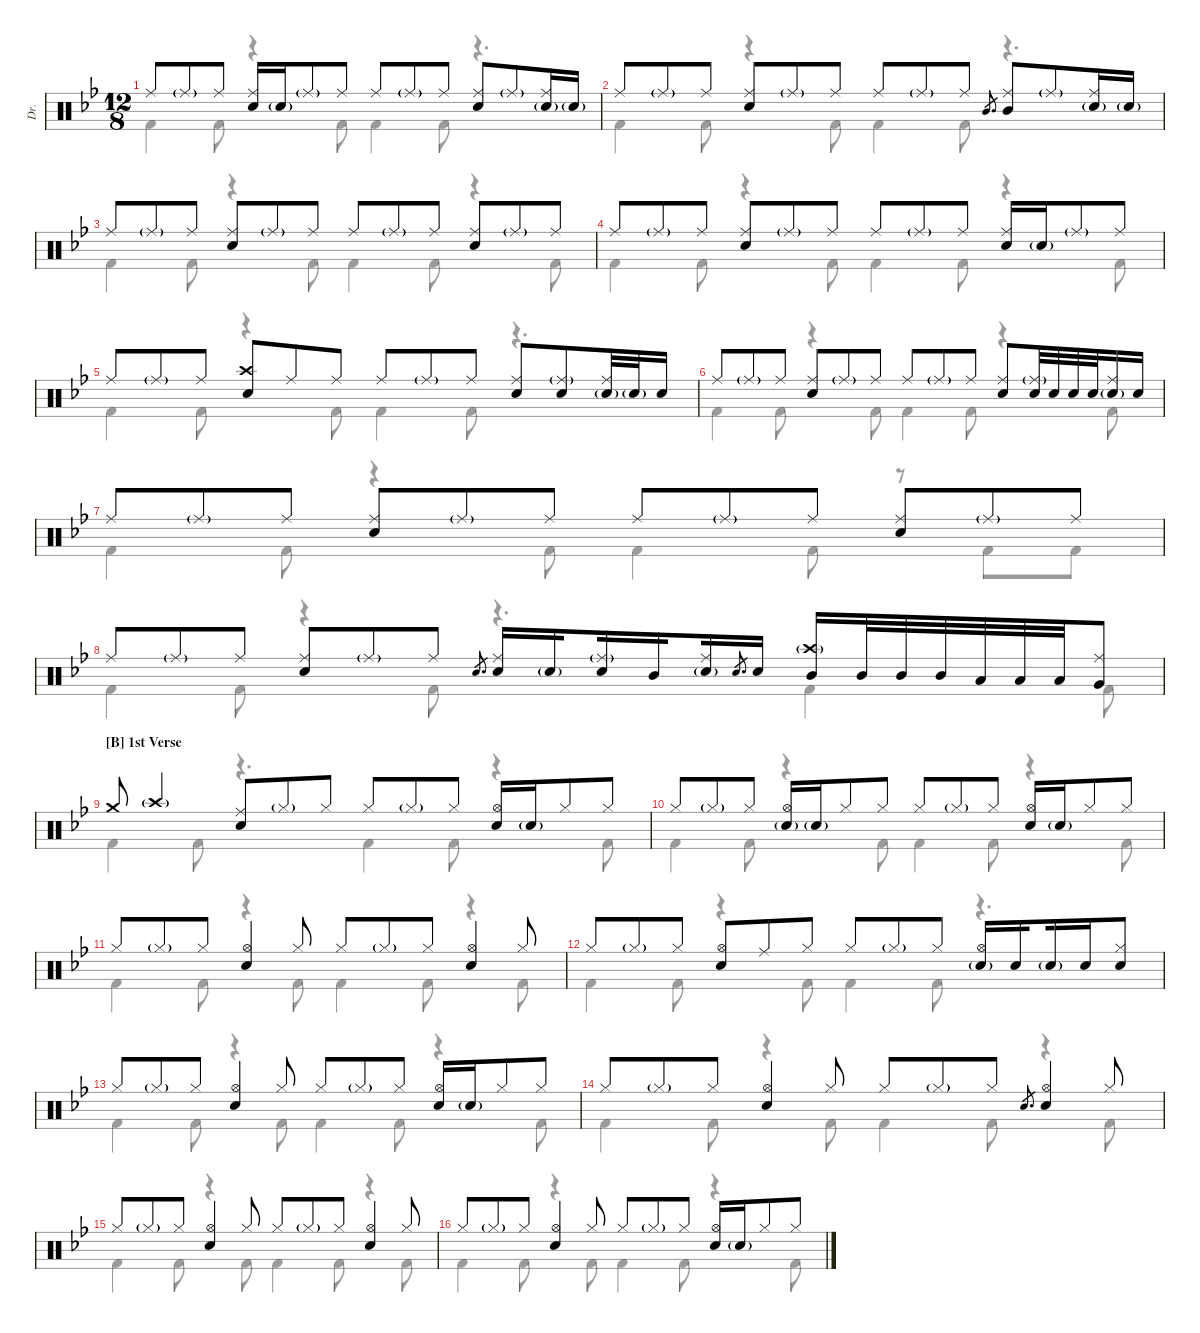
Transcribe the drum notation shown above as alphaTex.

\hideDynamics
\bracketExtendMode groupsimilarinstruments
\otherSystemsTrackNameOrientation horizontal
\track ("Drums" "Dr.") {multiBarRest instrument percussion}
\staff {score}
\articulation defaults
\voice
\ts (12 8)
\tempo (84 hide)
\clef neutral
\scale
0.548636
\ks bb "Ride (middle)"{acc forcenatural}.8{dy f beam Up} "Ride (middle)"{g acc forcenatural}.8{beam Up} "Ride (middle)"{acc forcenatural}.8{beam Up}
("Ride (middle)"{acc forcenatural} "Snare (hit) 2"{acc forcenatural}).16{dy ff beam Up} "Snare (hit) 2"{g acc forcenatural}.16{dy f beam Up} "Ride (middle)"{g acc forcenatural}.8{beam Up} "Ride (middle)"{acc forcenatural}.8{beam Up} "Ride (middle)"{acc forcenatural}.8{beam Up} "Ride (middle)"{g acc forcenatural}.8{beam Up} "Ride (middle)"{acc forcenatural}.8{beam Up} ("Ride (middle)"{acc forcenatural} "Snare (hit) 2"{acc forcenatural}).8{beam Up} "Ride (middle)"{g acc forcenatural}.8{beam Up} ("Ride (middle)"{acc forcenatural} "Snare (hit) 2"{g acc forcenatural}).16{beam Up} "Snare (hit) 2"{g acc forcenatural}.16{beam Up} |
\scale
0.451434 "Ride (middle)"{acc forcenatural}.8{beam Up} "Ride (middle)"{g acc forcenatural}.8{beam Up} "Ride (middle)"{acc forcenatural}.8{beam Up} ("Ride (middle)"{acc forcenatural} "Snare (hit) 2"{acc forcenatural}).8{dy ff beam Up} "Ride (middle)"{g acc forcenatural}.8{dy f beam Up} "Ride (middle)"{acc forcenatural}.8{beam Up} "Ride (middle)"{acc forcenatural}.8{beam Up} "Ride (middle)"{g acc forcenatural}.8{beam Up} "Ride (middle)"{acc forcenatural}.8{beam Up} "Mid Tom (hit)"{acc forcenatural}.8{d gr dy mp beam Up} ("Ride (middle)"{acc forcenatural} "Mid Tom (hit)"{acc forcenatural}).8{dy f beam Up} "Ride (middle)"{g acc forcenatural}.8{beam Up} ("Ride (middle)"{acc forcenatural} "Snare (hit) 2"{g acc forcenatural}).16{beam Up} "Snare (hit) 2"{g acc forcenatural}.16{beam Up} |
\scale
0.547353 "Ride (middle)"{acc forcenatural}.8{beam Up} "Ride (middle)"{g acc forcenatural}.8{beam Up} "Ride (middle)"{acc forcenatural}.8{beam Up} ("Ride (middle)"{acc forcenatural} "Snare (hit) 2"{acc forcenatural}).8{dy ff beam Up} "Ride (middle)"{g acc forcenatural}.8{dy f beam Up} "Ride (middle)"{acc forcenatural}.8{beam Up} "Ride (middle)"{acc forcenatural}.8{beam Up} "Ride (middle)"{g acc forcenatural}.8{beam Up} "Ride (middle)"{acc forcenatural}.8{beam Up} ("Ride (middle)"{acc forcenatural} "Snare (hit) 2"{acc forcenatural}).8{beam Up} "Ride (middle)"{g acc forcenatural}.8{beam Up} "Ride (middle)"{acc forcenatural}.8{beam Up} |
\scale
0.453153 "Ride (middle)"{acc forcenatural}.8{beam Up} "Ride (middle)"{g acc forcenatural}.8{beam Up} "Ride (middle)"{acc forcenatural}.8{beam Up} ("Ride (middle)"{acc forcenatural} "Snare (hit) 2"{acc forcenatural}).8{dy ff beam Up} "Ride (middle)"{g acc forcenatural}.8{dy f beam Up} "Ride (middle)"{acc forcenatural}.8{beam Up} "Ride (middle)"{acc forcenatural}.8{beam Up} "Ride (middle)"{g acc forcenatural}.8{beam Up} "Ride (middle)"{acc forcenatural}.8{beam Up} ("Ride (middle)"{acc forcenatural} "Snare (hit) 2"{acc forcenatural}).16{beam Up} "Snare (hit) 2"{g acc forcenatural}.16{beam Up} "Ride (middle)"{g acc forcenatural}.8{beam Up} "Ride (middle)"{acc forcenatural}.8{dy ff beam Up} |
\scale
0.551027 "Ride (middle)"{acc forcenatural}.8{dy f beam Up} "Ride (middle)"{g acc forcenatural}.8{beam Up} "Ride (middle)"{acc forcenatural}.8{beam Up} ("Crash high (hit)"{acc forcenatural} "Snare (hit) 2"{acc forcenatural}).8{beam Up} "Ride (middle)"{acc forcenatural}.8{beam Up} "Ride (middle)"{acc forcenatural}.8{beam Up} "Ride (middle)"{acc forcenatural}.8{beam Up} "Ride (middle)"{g acc forcenatural}.8{beam Up} "Ride (middle)"{acc forcenatural}.8{beam Up} ("Ride (middle)"{acc forcenatural} "Snare (hit) 2"{acc forcenatural}).8{beam Up} ("Ride (middle)"{g acc forcenatural} "Snare (hit) 2"{acc forcenatural}).8{dy mp beam Up} ("Ride (middle)"{acc forcenatural} "Snare (hit) 2"{g acc forcenatural}).32{dy f beam Up} "Snare (hit) 2"{g acc forcenatural}.32{beam Up} "Snare (hit) 2"{acc forcenatural}.16{beam Up} |
\scale
0.448946 "Ride (middle)"{acc forcenatural}.8{beam Up} "Ride (middle)"{g acc forcenatural}.8{beam Up} "Ride (middle)"{acc forcenatural}.8{beam Up} ("Ride (middle)"{acc forcenatural} "Snare (hit) 2"{acc forcenatural}).8{dy ff beam Up} "Ride (middle)"{g acc forcenatural}.8{dy f beam Up} "Ride (middle)"{acc forcenatural}.8{beam Up} "Ride (middle)"{acc forcenatural}.8{beam Up} "Ride (middle)"{g acc forcenatural}.8{beam Up} "Ride (middle)"{acc forcenatural}.8{beam Up} ("Ride (middle)"{acc forcenatural} "Snare (hit) 2"{acc forcenatural}).8{beam Up} ("Ride (middle)"{g acc forcenatural} "Snare (hit) 2"{acc forcenatural}).32{dy mp beam Up} "Snare (hit) 2"{acc forcenatural}.32{dy mf beam Up} "Snare (hit) 2"{acc forcenatural}.32{dy f beam Up} "Snare (hit) 2"{acc forcenatural}.32{beam Up} ("Ride (middle)"{acc forcenatural} "Snare (hit) 2"{g acc forcenatural}).16{beam Up} "Snare (hit) 2"{acc forcenatural}.16{dy ff beam Up} |
\scale
0.549763 "Ride (middle)"{acc forcenatural}.8{dy f beam Up} "Ride (middle)"{g acc forcenatural}.8{beam Up} "Ride (middle)"{acc forcenatural}.8{beam Up} ("Ride (middle)"{acc forcenatural} "Snare (hit) 2"{acc forcenatural}).8{beam Up} "Ride (middle)"{g acc forcenatural}.8{beam Up} "Ride (middle)"{acc forcenatural}.8{beam Up} "Ride (middle)"{acc forcenatural}.8{beam Up} "Ride (middle)"{g acc forcenatural}.8{beam Up} "Ride (middle)"{acc forcenatural}.8{beam Up} ("Ride (middle)"{acc forcenatural} "Snare (hit) 2"{acc forcenatural}).8{beam Up} "Ride (middle)"{g acc forcenatural}.8{beam Up} "Ride (middle)"{acc forcenatural}.8{beam Up} |
\scale
0.450599 "Ride (middle)"{acc forcenatural}.8{beam Up} "Ride (middle)"{g acc forcenatural}.8{beam Up} "Ride (middle)"{acc forcenatural}.8{beam Up} ("Ride (middle)"{acc forcenatural} "Snare (hit) 2"{acc forcenatural}).8{beam Up} "Ride (middle)"{g acc forcenatural}.8{beam Up} "Ride (middle)"{acc forcenatural}.8{beam Up} "Snare (hit) 2"{acc forcenatural}.8{d gr dy mp beam Up} ("Ride (middle)"{acc forcenatural} "Snare (hit) 2"{acc forcenatural}).16{dy f beam Up} "Snare (hit) 2"{g acc forcenatural}.16{beam Up beam splitsecondary} ("Ride (middle)"{g acc forcenatural} "Snare (hit) 2"{acc forcenatural}).16{beam Up} "Mid Tom (hit)"{acc forcenatural}.16{beam Up beam splitsecondary} ("Ride (middle)"{acc forcenatural} "Snare (hit) 2"{g acc forcenatural}).16{beam Up} "Snare (hit) 2"{acc forcenatural}.8{d gr dy mp beam Up} "Snare (hit) 2"{acc forcenatural}.16{dy f beam Up} ("Crash high (hit)"{g acc forcenatural} "Mid Tom (hit)"{acc forcenatural}).16{beam Up} "Mid Tom (hit)"{acc forcenatural}.32{dy mp beam Up} "Mid Tom (hit)"{acc forcenatural}.32{dy mf beam Up} "Mid Tom (hit)"{acc forcenatural}.32{dy f beam Up} "Low Tom (hit)"{acc forcenatural}.32{beam Up} "Low Tom (hit)"{acc forcenatural}.32{beam Up} "Low Tom (hit)"{acc forcenatural}.32{beam Up} ("Ride (middle)"{acc forcenatural} "Very Low Tom (hit)"{acc forcenatural}).8{beam Up} |
\section ("B" "1st Verse")
\scale
0.551532 "Crash medium (hit)"{acc forcenatural}.8{beam Up} "Crash high (hit)"{g acc forcenatural}.4{dy mf beam Up} ("Ride (middle)"{acc forcenatural} "Snare (hit) 2"{acc forcenatural}).8{dy f beam Up} "Hi-Hat (closed)"{g acc forcenatural}.8{beam Up} "Hi-Hat (closed)"{acc forcenatural}.8{beam Up} "Hi-Hat (closed)"{acc forcenatural}.8{beam Up} "Hi-Hat (closed)"{g acc forcenatural}.8{beam Up} "Hi-Hat (closed)"{acc forcenatural}.8{beam Up} ("Hi-Hat (open)"{acc forcenatural} "Snare (hit) 2"{acc forcenatural}).16{beam Up} "Snare (hit) 2"{g acc forcenatural}.16{beam Up} "Hi-Hat (closed)"{acc forcenatural}.8{beam Up} "Hi-Hat (closed)"{acc forcenatural}.8{dy ff beam Up} |
\scale
0.448723 "Hi-Hat (closed)"{acc forcenatural}.8{dy f beam Up} "Hi-Hat (closed)"{g acc forcenatural}.8{beam Up} "Hi-Hat (closed)"{acc forcenatural}.8{beam Up} ("Hi-Hat (open)"{acc forcenatural} "Snare (hit) 2"{g acc forcenatural}).16{beam Up} "Snare (hit) 2"{g acc forcenatural}.16{beam Up} "Hi-Hat (closed)"{acc forcenatural}.8{beam Up} "Hi-Hat (closed)"{acc forcenatural}.8{beam Up} "Hi-Hat (closed)"{acc forcenatural}.8{beam Up} "Hi-Hat (closed)"{g acc forcenatural}.8{beam Up} "Hi-Hat (closed)"{acc forcenatural}.8{beam Up} ("Hi-Hat (open)"{acc forcenatural} "Snare (hit) 2"{acc forcenatural}).16{beam Up} "Snare (hit) 2"{g acc forcenatural}.16{dy mf beam Up} "Hi-Hat (closed)"{acc forcenatural}.8{dy f beam Up} "Hi-Hat (closed)"{acc forcenatural}.8{dy ff beam Up} |
\scale
0.551185 "Hi-Hat (closed)"{acc forcenatural}.8{dy f beam Up} "Hi-Hat (closed)"{g acc forcenatural}.8{beam Up} "Hi-Hat (closed)"{acc forcenatural}.8{beam Up} ("Hi-Hat (open)"{acc forcenatural} "Snare (hit) 2"{acc forcenatural}).4{beam Up} "Hi-Hat (closed)"{acc forcenatural}.8{beam Up} "Hi-Hat (closed)"{acc forcenatural}.8{beam Up} "Hi-Hat (closed)"{g acc forcenatural}.8{beam Up} "Hi-Hat (closed)"{acc forcenatural}.8{beam Up} ("Hi-Hat (open)"{acc forcenatural} "Snare (hit) 2"{acc forcenatural}).4{beam Up} "Hi-Hat (closed)"{acc forcenatural}.8{dy ff beam Up} |
\scale
0.449014 "Hi-Hat (closed)"{acc forcenatural}.8{dy f beam Up} "Hi-Hat (closed)"{g acc forcenatural}.8{beam Up} "Hi-Hat (closed)"{acc forcenatural}.8{beam Up} ("Hi-Hat (open)"{acc forcenatural} "Snare (hit) 2"{acc forcenatural}).8{beam Up} "Ride (middle)"{acc forcenatural}.8{beam Up} "Hi-Hat (closed)"{acc forcenatural}.8{beam Up} "Hi-Hat (closed)"{acc forcenatural}.8{beam Up} "Hi-Hat (closed)"{g acc forcenatural}.8{beam Up} "Hi-Hat (closed)"{acc forcenatural}.8{beam Up} ("Hi-Hat (open)"{acc forcenatural} "Snare (hit) 2"{g acc forcenatural}).16{beam Up} "Snare (hit) 2"{acc forcenatural}.16{beam Up beam splitsecondary} "Snare (hit) 2"{g acc forcenatural}.16{dy mf beam Up} "Snare (hit) 2"{acc forcenatural}.16{dy f beam Up} ("Hi-Hat (closed)"{acc forcenatural} "Snare (hit) 2"{acc forcenatural}).8{beam Up} |
\scale
0.557611 "Hi-Hat (closed)"{acc forcenatural}.8{beam Up} "Hi-Hat (closed)"{g acc forcenatural}.8{beam Up} "Hi-Hat (closed)"{acc forcenatural}.8{beam Up} ("Hi-Hat (open)"{acc forcenatural} "Snare (hit) 2"{acc forcenatural}).4{beam Up} "Hi-Hat (closed)"{acc forcenatural}.8{beam Up} "Hi-Hat (closed)"{acc forcenatural}.8{beam Up} "Hi-Hat (closed)"{g acc forcenatural}.8{beam Up} "Hi-Hat (closed)"{acc forcenatural}.8{beam Up} ("Hi-Hat (open)"{acc forcenatural} "Snare (hit) 2"{acc forcenatural}).16{beam Up} "Snare (hit) 2"{g acc forcenatural}.16{dy mf beam Up} "Hi-Hat (closed)"{acc forcenatural}.8{dy f beam Up} "Hi-Hat (closed)"{acc forcenatural}.8{dy ff beam Up} |
\scale
0.442232 "Hi-Hat (closed)"{acc forcenatural}.8{dy f beam Up} "Hi-Hat (closed)"{g acc forcenatural}.8{beam Up} "Hi-Hat (closed)"{acc forcenatural}.8{beam Up} ("Hi-Hat (open)"{acc forcenatural} "Snare (hit) 2"{acc forcenatural}).4{beam Up} "Hi-Hat (closed)"{acc forcenatural}.8{beam Up} "Hi-Hat (closed)"{acc forcenatural}.8{beam Up} "Hi-Hat (closed)"{g acc forcenatural}.8{beam Up} "Hi-Hat (closed)"{acc forcenatural}.8{beam Up} "Snare (hit) 2"{acc forcenatural}.8{d gr dy mp beam Up} ("Hi-Hat (open)"{acc forcenatural} "Snare (hit) 2"{acc forcenatural}).4{dy f beam Up} "Hi-Hat (closed)"{acc forcenatural}.8{dy ff beam Up} |
\scale
0.558325 "Hi-Hat (closed)"{acc forcenatural}.8{dy f beam Up} "Hi-Hat (closed)"{g acc forcenatural}.8{beam Up} "Hi-Hat (closed)"{acc forcenatural}.8{beam Up} ("Hi-Hat (open)"{acc forcenatural} "Snare (hit) 2"{acc forcenatural}).4{beam Up} "Hi-Hat (closed)"{acc forcenatural}.8{beam Up} "Hi-Hat (closed)"{acc forcenatural}.8{beam Up} "Hi-Hat (closed)"{g acc forcenatural}.8{beam Up} "Hi-Hat (closed)"{acc forcenatural}.8{beam Up} ("Hi-Hat (open)"{acc forcenatural} "Snare (hit) 2"{acc forcenatural}).4{beam Up} "Hi-Hat (closed)"{acc forcenatural}.8{dy ff beam Up} |
\scale
0.441887 "Hi-Hat (closed)"{acc forcenatural}.8{dy f beam Up} "Hi-Hat (closed)"{g acc forcenatural}.8{beam Up} "Hi-Hat (closed)"{acc forcenatural}.8{beam Up} ("Hi-Hat (open)"{acc forcenatural} "Snare (hit) 2"{acc forcenatural}).4{beam Up} "Hi-Hat (closed)"{acc forcenatural}.8{beam Up} "Hi-Hat (closed)"{acc forcenatural}.8{beam Up} "Hi-Hat (closed)"{g acc forcenatural}.8{beam Up} "Hi-Hat (closed)"{acc forcenatural}.8{beam Up} ("Hi-Hat (open)"{acc forcenatural} "Snare (hit) 2"{acc forcenatural}).16{beam Up} "Snare (hit) 2"{g acc forcenatural}.16{beam Up} "Hi-Hat (closed)"{acc forcenatural}.8{beam Up} "Hi-Hat (closed)"{acc forcenatural}.8{dy ff beam Up}
\voice
\clef neutral
\ottava regular
\simile none
\scale
0.548636
\ks bb "Kick (hit) 2"{acc forcenatural}.4{dy mf beam Down} "Kick (hit) 2"{acc forcenatural}.8{beam Down}
r.4{beam Down} "Kick (hit) 2"{acc forcenatural}.8{beam Down} "Kick (hit) 2"{acc forcenatural}.4{beam Down} "Kick (hit) 2"{acc forcenatural}.8{beam Down} r.4{d beam Down} |
\scale
0.451434 "Kick (hit) 2"{acc forcenatural}.4{beam Down} "Kick (hit) 2"{acc forcenatural}.8{beam Down} r.4{beam Down} "Kick (hit) 2"{acc forcenatural}.8{beam Down} "Kick (hit) 2"{acc forcenatural}.4{beam Down} "Kick (hit) 2"{acc forcenatural}.8{beam Down} r.4{d beam Down} |
\scale
0.547353 "Kick (hit) 2"{acc forcenatural}.4{beam Down} "Kick (hit) 2"{acc forcenatural}.8{beam Down} r.4{beam Down} "Kick (hit) 2"{acc forcenatural}.8{beam Down} "Kick (hit) 2"{acc forcenatural}.4{beam Down} "Kick (hit) 2"{acc forcenatural}.8{beam Down} r.4{beam Down} "Kick (hit) 2"{acc forcenatural}.8{beam Down} |
\scale
0.453153 "Kick (hit) 2"{acc forcenatural}.4{beam Down} "Kick (hit) 2"{acc forcenatural}.8{beam Down} r.4{beam Down} "Kick (hit) 2"{acc forcenatural}.8{beam Down} "Kick (hit) 2"{acc forcenatural}.4{beam Down} "Kick (hit) 2"{acc forcenatural}.8{beam Down} r.4{beam Down} "Kick (hit) 2"{acc forcenatural}.8{beam Down} |
\scale
0.551027 "Kick (hit) 2"{acc forcenatural}.4{beam Down} "Kick (hit) 2"{acc forcenatural}.8{beam Down} r.4{beam Down} "Kick (hit) 2"{acc forcenatural}.8{beam Down} "Kick (hit) 2"{acc forcenatural}.4{beam Down} "Kick (hit) 2"{acc forcenatural}.8{beam Down} r.4{d beam Down} |
\scale
0.448946 "Kick (hit) 2"{acc forcenatural}.4{beam Down} "Kick (hit) 2"{acc forcenatural}.8{beam Down} r.4{beam Down} "Kick (hit) 2"{acc forcenatural}.8{beam Down} "Kick (hit) 2"{acc forcenatural}.4{beam Down} "Kick (hit) 2"{acc forcenatural}.8{beam Down} r.4{beam Down} "Kick (hit) 2"{acc forcenatural}.8{beam Down} |
\scale
0.549763 "Kick (hit) 2"{acc forcenatural}.4{beam Down} "Kick (hit) 2"{acc forcenatural}.8{beam Down} r.4{beam Down} "Kick (hit) 2"{acc forcenatural}.8{beam Down} "Kick (hit) 2"{acc forcenatural}.4{beam Down} "Kick (hit) 2"{acc forcenatural}.8{beam Down} r.8{beam Down} "Kick (hit) 2"{acc forcenatural}.8{beam Down} "Kick (hit) 2"{acc forcenatural}.8{beam Down} |
\scale
0.450599 "Kick (hit) 2"{acc forcenatural}.4{beam Down} "Kick (hit) 2"{acc forcenatural}.8{beam Down} r.4{beam Down} "Kick (hit) 2"{acc forcenatural}.8{beam Down} r.4{d beam Down} "Kick (hit) 2"{acc forcenatural}.4{beam Down} "Kick (hit) 2"{acc forcenatural}.8{beam Down} |
\scale
0.551532 "Kick (hit) 2"{acc forcenatural}.4{beam Down} "Kick (hit) 2"{acc forcenatural}.8{beam Down} r.4{d beam Down} "Kick (hit) 2"{acc forcenatural}.4{beam Down} "Kick (hit) 2"{acc forcenatural}.8{beam Down} r.4{beam Down} "Kick (hit) 2"{acc forcenatural}.8{beam Down} |
\scale
0.448723 "Kick (hit) 2"{acc forcenatural}.4{beam Down} "Kick (hit) 2"{acc forcenatural}.8{beam Down} r.4{beam Down} "Kick (hit) 2"{acc forcenatural}.8{beam Down} "Kick (hit) 2"{acc forcenatural}.4{beam Down} "Kick (hit) 2"{acc forcenatural}.8{beam Down} r.4{beam Down} "Kick (hit) 2"{acc forcenatural}.8{beam Down} |
\scale
0.551185 "Kick (hit) 2"{acc forcenatural}.4{beam Down} "Kick (hit) 2"{acc forcenatural}.8{beam Down} r.4{beam Down} "Kick (hit) 2"{acc forcenatural}.8{beam Down} "Kick (hit) 2"{acc forcenatural}.4{beam Down} "Kick (hit) 2"{acc forcenatural}.8{beam Down} r.4{beam Down} "Kick (hit) 2"{acc forcenatural}.8{beam Down} |
\scale
0.449014 "Kick (hit) 2"{acc forcenatural}.4{beam Down} "Kick (hit) 2"{acc forcenatural}.8{beam Down} r.4{beam Down} "Kick (hit) 2"{acc forcenatural}.8{beam Down} "Kick (hit) 2"{acc forcenatural}.4{beam Down} "Kick (hit) 2"{acc forcenatural}.8{beam Down} r.4{d beam Down} |
\scale
0.557611 "Kick (hit) 2"{acc forcenatural}.4{beam Down} "Kick (hit) 2"{acc forcenatural}.8{beam Down} r.4{beam Down} "Kick (hit) 2"{acc forcenatural}.8{beam Down} "Kick (hit) 2"{acc forcenatural}.4{beam Down} "Kick (hit) 2"{acc forcenatural}.8{beam Down} r.4{beam Down} "Kick (hit) 2"{acc forcenatural}.8{beam Down} |
\scale
0.442232 "Kick (hit) 2"{acc forcenatural}.4{beam Down} "Kick (hit) 2"{acc forcenatural}.8{beam Down} r.4{beam Down} "Kick (hit) 2"{acc forcenatural}.8{beam Down} "Kick (hit) 2"{acc forcenatural}.4{beam Down} "Kick (hit) 2"{acc forcenatural}.8{beam Down} r.4{beam Down} "Kick (hit) 2"{acc forcenatural}.8{beam Down} |
\scale
0.558325 "Kick (hit) 2"{acc forcenatural}.4{beam Down} "Kick (hit) 2"{acc forcenatural}.8{beam Down} r.4{beam Down} "Kick (hit) 2"{acc forcenatural}.8{beam Down} "Kick (hit) 2"{acc forcenatural}.4{beam Down} "Kick (hit) 2"{acc forcenatural}.8{beam Down} r.4{beam Down} "Kick (hit) 2"{acc forcenatural}.8{beam Down} |
\scale
0.441887 "Kick (hit) 2"{acc forcenatural}.4{beam Down} "Kick (hit) 2"{acc forcenatural}.8{beam Down} r.4{beam Down} "Kick (hit) 2"{acc forcenatural}.8{beam Down} "Kick (hit) 2"{acc forcenatural}.4{beam Down} "Kick (hit) 2"{acc forcenatural}.8{beam Down} r.4{beam Down} "Kick (hit) 2"{acc forcenatural}.8{beam Down}
